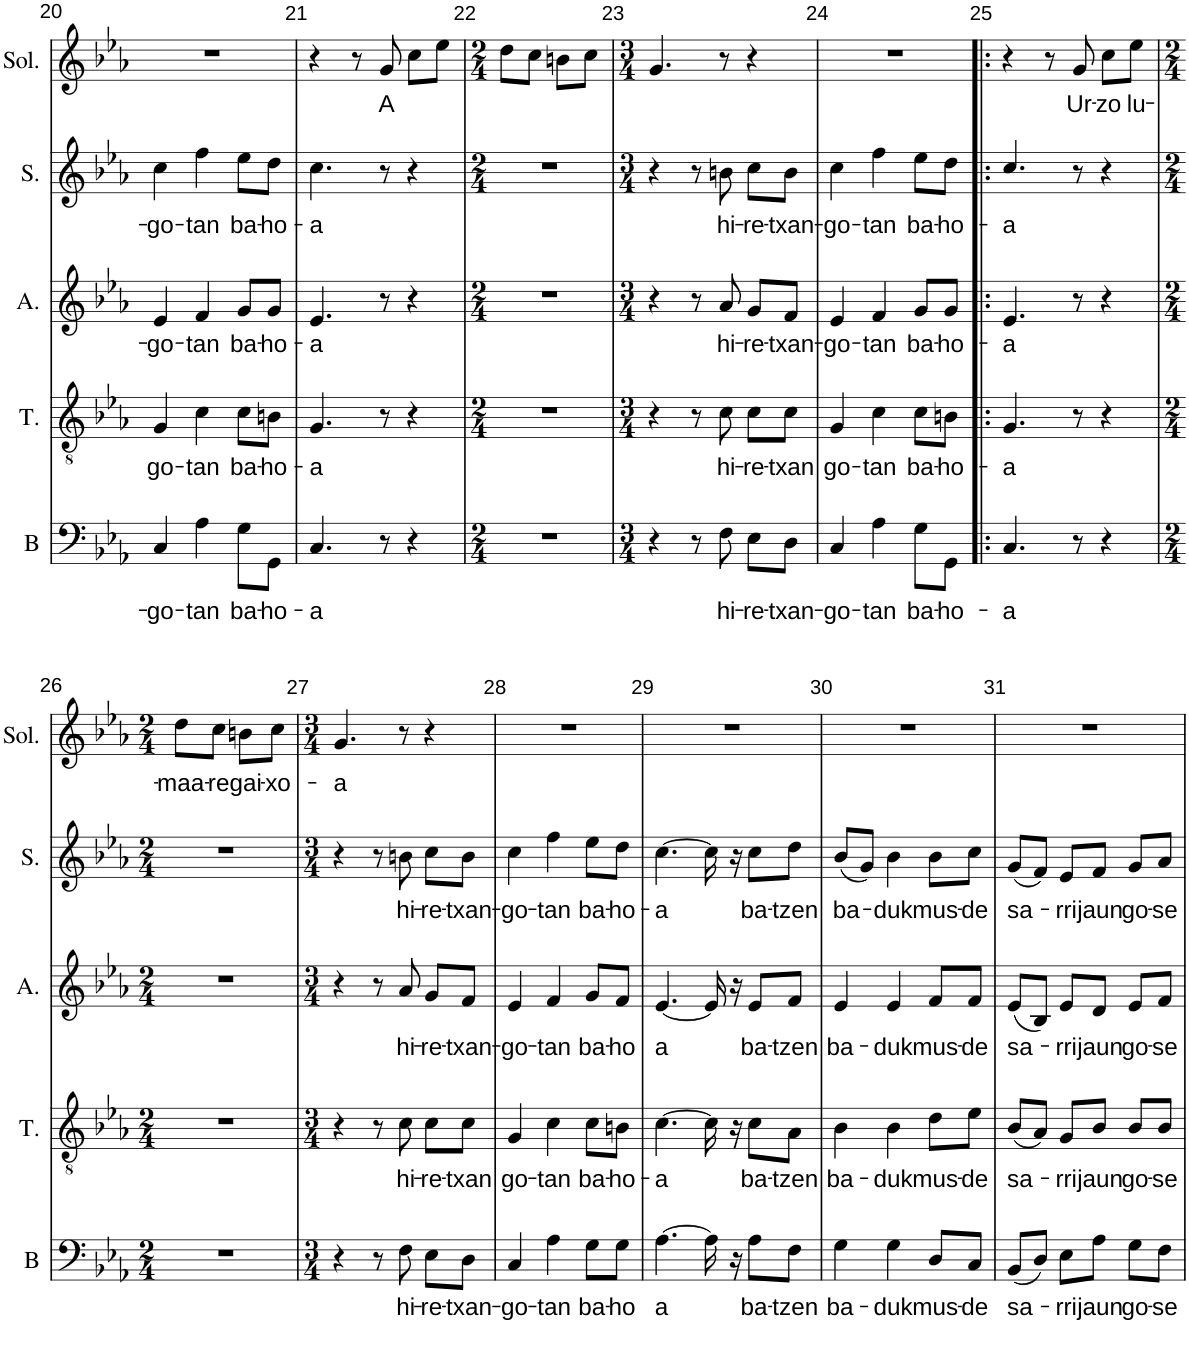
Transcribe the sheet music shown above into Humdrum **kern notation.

**kern	**text	**kern	**text	**kern	**text	**kern	**text	**kern	**text
*part5	*part5	*part4	*part4	*part3	*part3	*part2	*part2	*part1	*part1
*staff5	*staff5	*staff4	*staff4	*staff3	*staff3	*staff2	*staff2	*staff1	*staff1
*I"Basse	*	*I"Ténor	*	*I"Alto	*	*I"Soprano	*	*I"Solo	*
*I'B	*	*I'T.	*	*I'A.	*	*I'S.	*	*I'Sol.	*
!!LO:PB:g=z
*clefF4	*	*clefGv2	*	*clefG2	*	*clefG2	*	*clefG2	*
*k[b-e-a-]	*	*k[b-e-a-]	*	*k[b-e-a-]	*	*k[b-e-a-]	*	*k[b-e-a-]	*
*E-:	*	*E-:	*	*E-:	*	*E-:	*	*E-:	*
*M3/4	*	*M3/4	*	*M3/4	*	*M3/4	*	*M3/4	*
=20	=20	=20	=20	=20	=20	=20	=20	=20	=20
!	!LO:LY:b	!	!LO:LY:b	!	!LO:LY:b	!	!LO:LY:b	!	!
4C/	-go-	4G/	-go-	4e-/	-go-	4cc\	-go-	2.r	.
!	!LO:LY:b	!	!LO:LY:b	!	!LO:LY:b	!	!LO:LY:b	!	!
4A-\	-tan	4c\	-tan	4f/	-tan	4ff\	-tan	.	.
!	!LO:LY:b	!	!LO:LY:b	!	!LO:LY:b	!	!LO:LY:b	!	!
8G\L	ba-	8c\L	ba-	8g/L	ba-	8ee-\L	ba-	.	.
!	!LO:LY:b	!	!LO:LY:b	!	!LO:LY:b	!	!LO:LY:b	!	!
8GG\J	-ho-	8Bn\J	-ho-	8g/J	-ho-	8dd\J	-ho-	.	.
=21	=21	=21	=21	=21	=21	=21	=21	=21	=21
!	!LO:LY:b	!	!LO:LY:b	!	!LO:LY:b	!	!LO:LY:b	!	!
4.C/	-a	4.G/	-a	4.e-/	-a	4.cc\	-a	4r	.
.	.	.	.	.	.	.	.	8r	.
!	!	!	!	!	!	!	!	!	!LO:LY:b
8r	.	8r	.	8r	.	8r	.	8g/	A
4r	.	4r	.	4r	.	4r	.	8cc\L	.
.	.	.	.	.	.	.	.	8ee-\J	.
=22	=22	=22	=22	=22	=22	=22	=22	=22	=22
*M2/4	*	*M2/4	*	*M2/4	*	*M2/4	*	*M2/4	*
2r	.	2r	.	2r	.	2r	.	8dd\L	.
.	.	.	.	.	.	.	.	8cc\J	.
.	.	.	.	.	.	.	.	8bn\L	.
.	.	.	.	.	.	.	.	8cc\J	.
=23	=23	=23	=23	=23	=23	=23	=23	=23	=23
*M3/4	*	*M3/4	*	*M3/4	*	*M3/4	*	*M3/4	*
4r	.	4r	.	4r	.	4r	.	4.g/	.
8r	.	8r	.	8r	.	8r	.	.	.
!	!LO:LY:b	!	!LO:LY:b	!	!LO:LY:b	!	!LO:LY:b	!	!
8F\	hi-	8c\	hi-	8a-/	hi-	8bn\	hi-	8r	.
!	!LO:LY:b	!	!LO:LY:b	!	!LO:LY:b	!	!LO:LY:b	!	!
8E-\L	-re-	8c\L	-re-	8g/L	-re-	8cc\L	-re-	4r	.
!	!LO:LY:b	!	!LO:LY:b	!	!LO:LY:b	!	!LO:LY:b	!	!
8D\J	-txan-	8c\J	-txan	8f/J	-txan-	8b\J	-txan-	.	.
=24	=24	=24	=24	=24	=24	=24	=24	=24	=24
!	!LO:LY:b	!	!LO:LY:b	!	!LO:LY:b	!	!LO:LY:b	!	!
4C/	-go-	4G/	-go-	4e-/	-go-	4cc\	-go-	2.r	.
!	!LO:LY:b	!	!LO:LY:b	!	!LO:LY:b	!	!LO:LY:b	!	!
4A-\	-tan	4c\	-tan	4f/	-tan	4ff\	-tan	.	.
!	!LO:LY:b	!	!LO:LY:b	!	!LO:LY:b	!	!LO:LY:b	!	!
8G\L	ba-	8c\L	ba-	8g/L	ba-	8ee-\L	ba-	.	.
!	!LO:LY:b	!	!LO:LY:b	!	!LO:LY:b	!	!LO:LY:b	!	!
8GG\J	-ho-	8Bn\J	-ho-	8g/J	-ho-	8dd\J	-ho-	.	.
=25!|:	=25!|:	=25!|:	=25!|:	=25!|:	=25!|:	=25!|:	=25!|:	=25!|:	=25!|:
!	!LO:LY:b	!	!LO:LY:b	!	!LO:LY:b	!	!LO:LY:b	!	!
4.C/	-a	4.G/	-a	4.e-/	-a	4.cc/	-a	4r	.
.	.	.	.	.	.	.	.	8r	.
!	!	!	!	!	!	!	!	!	!LO:LY:b
8r	.	8r	.	8r	.	8r	.	8g/	Ur-
!	!	!	!	!	!	!	!	!	!LO:LY:b
4r	.	4r	.	4r	.	4r	.	8cc\L	-zo
!	!	!	!	!	!	!	!	!	!LO:LY:b
.	.	.	.	.	.	.	.	8ee-\J	lu-
!!LO:LB:g=z
=26	=26	=26	=26	=26	=26	=26	=26	=26	=26
*M2/4	*	*M2/4	*	*M2/4	*	*M2/4	*	*M2/4	*
!	!	!	!	!	!	!	!	!	!LO:LY:b
2r	.	2r	.	2r	.	2r	.	8dd\L	-maa-
!	!	!	!	!	!	!	!	!	!LO:LY:b
.	.	.	.	.	.	.	.	8cc\J	-re
!	!	!	!	!	!	!	!	!	!LO:LY:b
.	.	.	.	.	.	.	.	8bn\L	gai-
!	!	!	!	!	!	!	!	!	!LO:LY:b
.	.	.	.	.	.	.	.	8cc\J	-xo-
=27	=27	=27	=27	=27	=27	=27	=27	=27	=27
*M3/4	*	*M3/4	*	*M3/4	*	*M3/4	*	*M3/4	*
!	!	!	!	!	!	!	!	!	!LO:LY:b
4r	.	4r	.	4r	.	4r	.	4.g/	-a
8r	.	8r	.	8r	.	8r	.	.	.
!	!LO:LY:b	!	!LO:LY:b	!	!LO:LY:b	!	!LO:LY:b	!	!
8F\	hi-	8c\	hi-	8a-/	hi-	8bn\	hi-	8r	.
!	!LO:LY:b	!	!LO:LY:b	!	!LO:LY:b	!	!LO:LY:b	!	!
8E-\L	-re-	8c\L	-re-	8g/L	-re-	8cc\L	-re-	4r	.
!	!LO:LY:b	!	!LO:LY:b	!	!LO:LY:b	!	!LO:LY:b	!	!
8D\J	-txan-	8c\J	-txan	8f/J	-txan-	8b\J	-txan-	.	.
=28	=28	=28	=28	=28	=28	=28	=28	=28	=28
!	!LO:LY:b	!	!LO:LY:b	!	!LO:LY:b	!	!LO:LY:b	!	!
4C/	-go-	4G/	-go-	4e-/	-go-	4cc\	-go-	2.r	.
!	!LO:LY:b	!	!LO:LY:b	!	!LO:LY:b	!	!LO:LY:b	!	!
4A-\	-tan	4c\	-tan	4f/	-tan	4ff\	-tan	.	.
!	!LO:LY:b	!	!LO:LY:b	!	!LO:LY:b	!	!LO:LY:b	!	!
8G\L	ba-	8c\L	ba-	8g/L	ba-	8ee-\L	ba-	.	.
!	!LO:LY:b	!	!LO:LY:b	!	!LO:LY:b	!	!LO:LY:b	!	!
8G\J	-ho	8Bn\J	-ho-	8f/J	-ho	8dd\J	-ho-	.	.
=29	=29	=29	=29	=29	=29	=29	=29	=29	=29
!	!LO:LY:b	!	!LO:LY:b	!	!LO:LY:b	!	!LO:LY:b	!	!
[4.A-\	-a	[4.c\	-a	[4.e-/	-a	[4.cc\	-a	2.r	.
16A-\]	.	16c\]	.	16e-/]	.	16cc\]	.	.	.
16r	.	16r	.	16r	.	16r	.	.	.
!	!LO:LY:b	!	!LO:LY:b	!	!LO:LY:b	!	!LO:LY:b	!	!
8A-\L	ba-	8c\L	ba-	8e-/L	ba-	8cc\L	ba-	.	.
!	!LO:LY:b	!	!LO:LY:b	!	!LO:LY:b	!	!LO:LY:b	!	!
8F\J	-tzen	8A-\J	-tzen	8f/J	-tzen	8dd\J	-tzen	.	.
=30	=30	=30	=30	=30	=30	=30	=30	=30	=30
!	!LO:LY:b	!	!LO:LY:b	!	!LO:LY:b	!	!LO:LY:b	!	!
4G\	ba-	4B-\	ba-	4e-/	ba-	(8b-/L	ba-	2.r	.
.	.	.	.	.	.	8g/J)	.	.	.
!	!LO:LY:b	!	!LO:LY:b	!	!LO:LY:b	!	!LO:LY:b	!	!
4G\	-duk	4B-\	-duk	4e-/	-duk	4b-\	-duk	.	.
!	!LO:LY:b	!	!LO:LY:b	!	!LO:LY:b	!	!LO:LY:b	!	!
8D/L	mus-	8d\L	mus-	8f/L	mus-	8b-\L	mus-	.	.
!	!LO:LY:b	!	!LO:LY:b	!	!LO:LY:b	!	!LO:LY:b	!	!
8C/J	-de	8e-\J	-de	8f/J	-de	8cc\J	-de	.	.
=31	=31	=31	=31	=31	=31	=31	=31	=31	=31
!	!LO:LY:b	!	!LO:LY:b	!	!LO:LY:b	!	!LO:LY:b	!	!
(8BB-/L	sa-	(8B-/L	sa-	(8e-/L	sa-	(8g/L	sa-	2.r	.
8D/J)	.	8A-/J)	.	8B-/J)	.	8f/J)	.	.	.
!	!LO:LY:b	!	!LO:LY:b	!	!LO:LY:b	!	!LO:LY:b	!	!
8E-\L	-rri	8G/L	-rri	8e-/L	-rri	8e-/L	-rri	.	.
!	!LO:LY:b	!	!LO:LY:b	!	!LO:LY:b	!	!LO:LY:b	!	!
8A-\J	jaun	8B-/J	jaun	8d/J	jaun	8f/J	jaun	.	.
!	!LO:LY:b	!	!LO:LY:b	!	!LO:LY:b	!	!LO:LY:b	!	!
8G\L	go-	8B-/L	go-	8e-/L	go-	8g/L	go-	.	.
!	!LO:LY:b	!	!LO:LY:b	!	!LO:LY:b	!	!LO:LY:b	!	!
8F\J	-se	8B-/J	-se	8f/J	-se	8a-/J	-se	.	.
=	=	=	=	=	=	=	=	=	=
*-	*-	*-	*-	*-	*-	*-	*-	*-	*-
